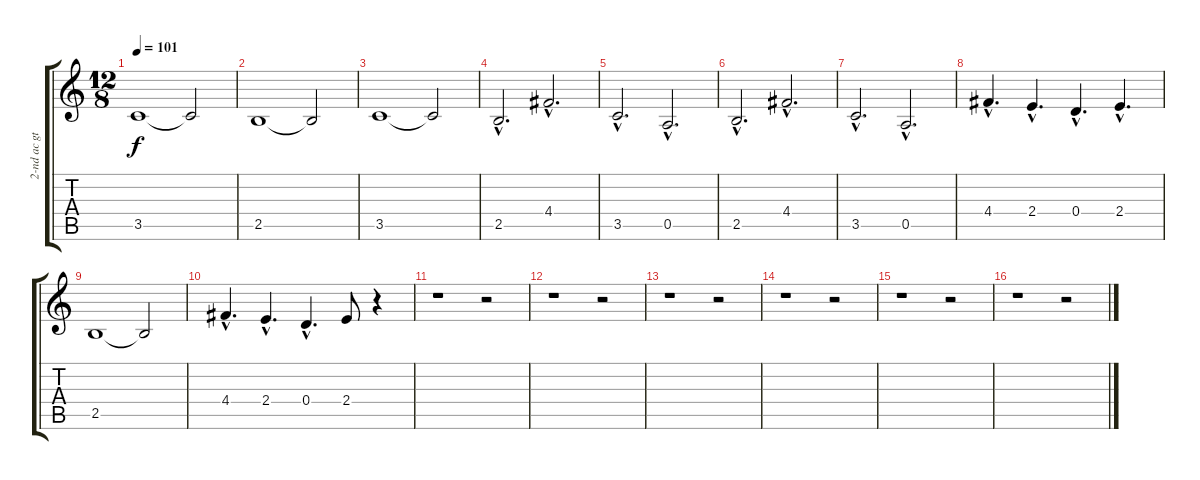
\track ("2-nd ac gtr" "2-nd ac gt") {instrument electricguitarclean}
\staff {score tabs}
\tuning (E4 B3 G3 D3 A2 E2) {hide}
\ts (12 8)
\tempo 101
\clef g2
\ks c
3.5.1{dy f} 3.5{t}.2 |
2.5.1 2.5{t}.2 |
3.5.1 3.5{t}.2 |
2.5{hac}.2{d} 4.4{hac}.2{d} |
3.5{hac}.2{d} 0.5{hac}.2{d} |
2.5{hac}.2{d} 4.4{hac}.2{d} |
3.5{hac}.2{d} 0.5{hac}.2{d} |
4.4{hac}.4{d} 2.4{hac}.4{d} 0.4{hac}.4{d} 2.4{hac}.4{d} |
2.5.1 2.5{t}.2 |
4.4{hac}.4{d} 2.4{hac}.4{d} 0.4{hac}.4{d} 2.4.8 r.4 |
r.1 r.2 |
r.1 r.2 |
r.1 r.2 |
r.1 r.2 |
r.1 r.2 |
r.1 r.2
